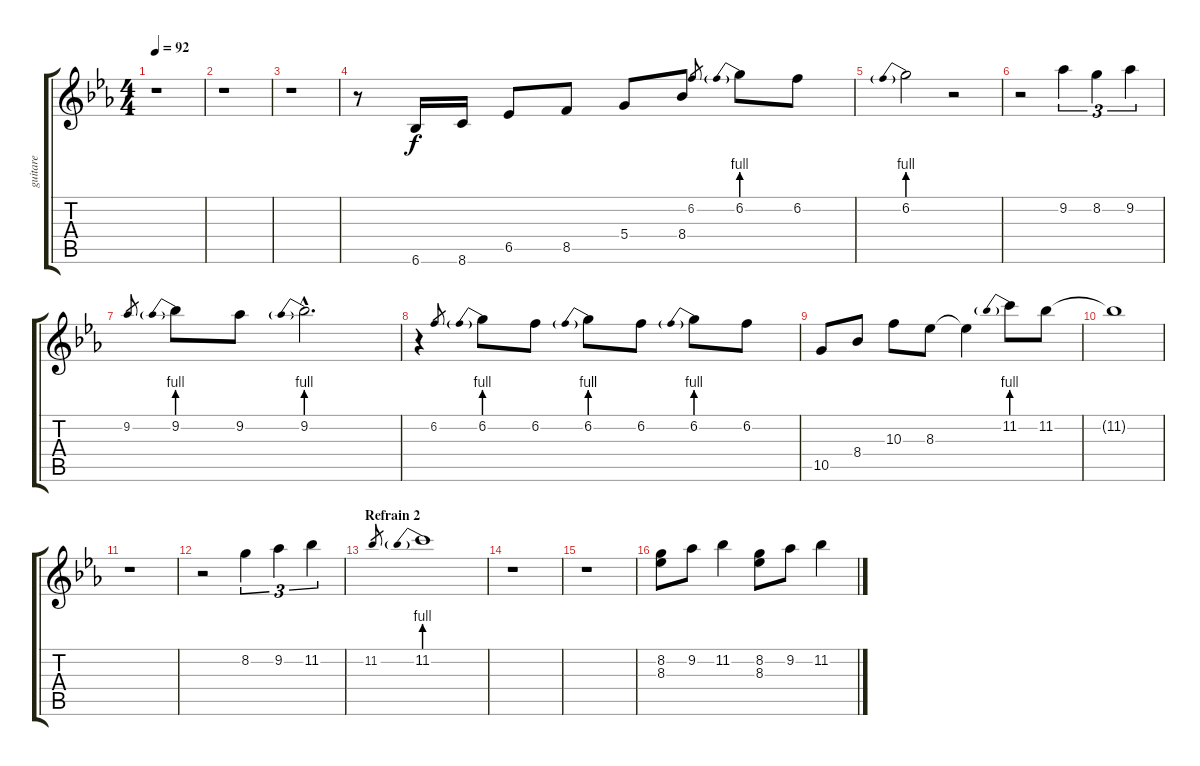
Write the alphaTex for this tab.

\track ("guitare" "guitare") {instrument overdrivenguitar}
\staff {score tabs}
\tuning (E4 B3 G3 D3 A2 E2) {hide}
\ts (4 4)
\tempo 92
\clef g2
\ks eb
r.1{dy f} |
r.1 |
r.1 |
r.8 6.6.16 8.6.16 6.5.8 8.5.8 5.4.8 8.4.8 6.2.8{gr} 6.2{be (prebend 0 4 60 4)}.8 6.2.8 |
6.2{be (prebend 0 4 60 4)}.2 r.2 |
r.2 9.2.4{tu (3 2)} 8.2.4{tu (3 2)} 9.2.4{tu (3 2)} |
9.2.8{gr} 9.2{be (prebend 0 4 60 4)}.8 9.2.8 9.2{be (prebend 0 4 60 4) hac}.2{d} |
r.4 6.2.8{gr} 6.2{be (prebend 0 4 60 4)}.8 6.2.8 6.2{be (prebend 0 4 60 4)}.8 6.2.8 6.2{be (prebend 0 4 60 4)}.8 6.2.8 |
10.5.8 8.4.8 10.3.8 8.3.8 8.3{t}.4 11.2{be (prebend 0 4 60 4)}.8 11.2.8 |
11.2{t}.1 |
r.1 |
r.2 8.2.4{tu (3 2)} 9.2.4{tu (3 2)} 11.2.4{tu (3 2)} |
\section ("" "Refrain 2")
11.2.8{gr} 11.2{be (prebend 0 4 60 4)}.1 |
r.1 |
r.1 |
(8.2 8.3).8 9.2.8 11.2.4 (8.2 8.3).8 9.2.8 11.2.4
